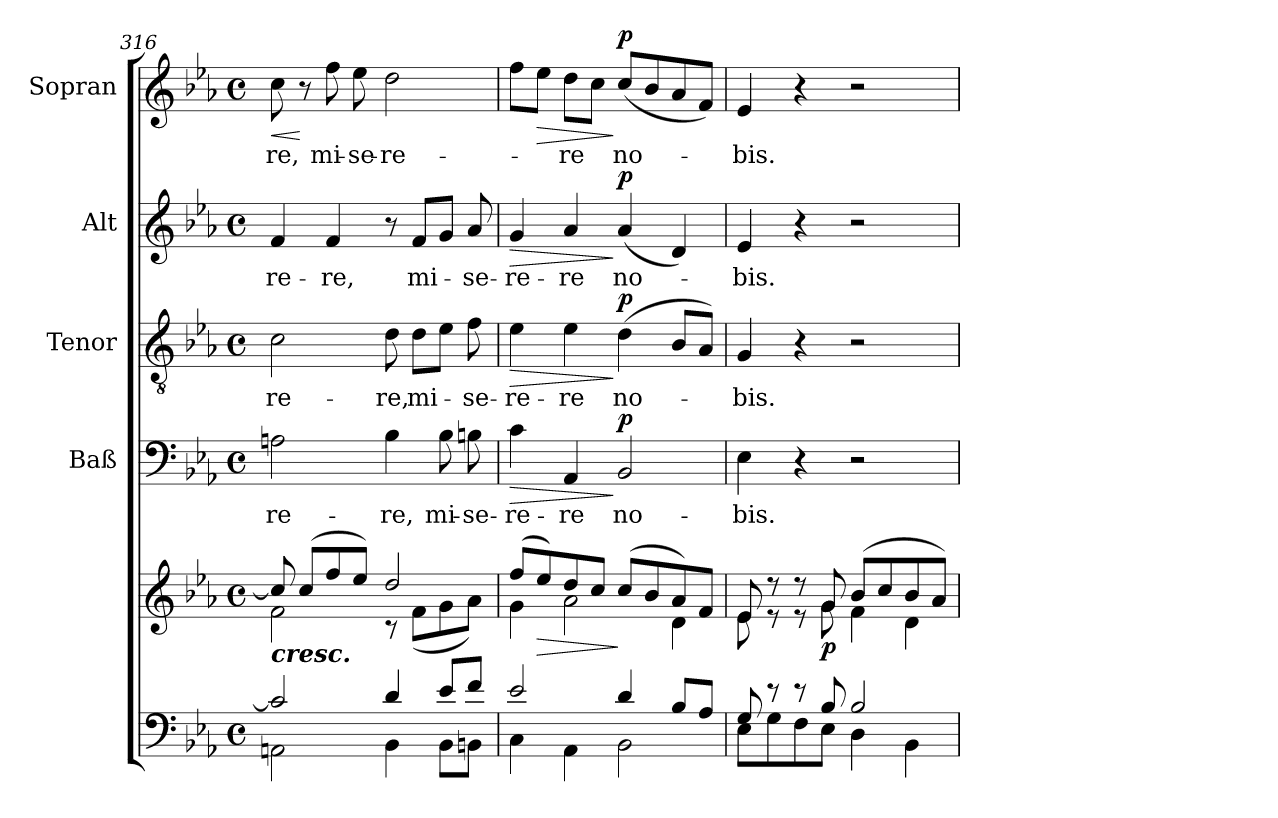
**kern	**kern	**dynam	**kern	**text	**dynam	**kern	**text	**dynam	**kern	**text	**dynam	**kern	**text	**dynam
*part5	*part5	*part5	*part4	*part4	*part4	*part3	*part3	*part3	*part2	*part2	*part2	*part1	*part1	*part1
*staff6	*staff5	*staff5/6	*staff4	*staff4	*staff4	*staff3	*staff3	*staff3	*staff2	*staff2	*staff2	*staff1	*staff1	*staff1
*	*	*	*I"Baß	*	*	*I"Tenor	*	*	*I"Alt	*	*	*I"Sopran	*	*
*	*	*	*I'Baß	*	*	*I'Ten	*	*	*I'Alt	*	*	*I'Sop	*	*
*clefF4	*clefG2	*	*clefF4	*	*	*clefGv2	*	*	*clefG2	*	*	*clefG2	*	*
*k[b-e-a-]	*k[b-e-a-]	*	*k[b-e-a-]	*	*	*k[b-e-a-]	*	*	*k[b-e-a-]	*	*	*k[b-e-a-]	*	*
*E-:	*E-:	*	*E-:	*	*	*E-:	*	*	*E-:	*	*	*E-:	*	*
*M4/4	*M4/4	*	*M4/4	*	*	*M4/4	*	*	*M4/4	*	*	*M4/4	*	*
*met(c)	*met(c)	*	*met(c)	*	*	*met(c)	*	*	*met(c)	*	*	*met(c)	*	*
=316	=316	=316	=316	=316	=316	=316	=316	=316	=316	=316	=316	=316	=316	=316
*^	*^	*	*	*	*	*	*	*	*	*	*	*	*	*
!	!	!LO:TX:b:Bi:t=cresc.	!	!	!	!	!	!	!	!	!	!	!	!	!	!
!	!	!	!	!	!	!LO:LY:b	!	!	!LO:LY:b	!	!	!LO:LY:b	!	!	!LO:LY:b	!LO:HP:b
2c/]	2AAn\	8cc/]	2f\	.	2An\	-re-	.	2c\	-re-	.	4f/	-re-	.	8cc\	-re,	<
.	.	(<8cc/L	.	.	.	.	.	.	.	.	.	.	.	8r	.	[
!	!	!	!	!	!	!	!	!	!	!	!	!LO:LY:b	!	!	!LO:LY:b	!
.	.	8ff/	.	.	.	.	.	.	.	.	4f/	-re,	.	8ff\	mi-	.
!	!	!	!	!	!	!	!	!	!	!	!	!	!	!	!LO:LY:b	!
.	.	8ee-/J)	.	.	.	.	.	.	.	.	.	.	.	8ee-\	-se-	.
!	!	!	!	!	!	!LO:LY:b	!	!	!LO:LY:b	!	!	!	!	!	!LO:LY:b	!
4d/	4BB-\	2dd/	8rc	.	4B-\	-re,	.	8d\	-re,	.	8r	.	.	2dd\	-re-	.
!	!	!	!	!	!	!	!	!	!LO:LY:b	!	!	!LO:LY:b	!	!	!	!
.	.	.	(>8f\L	.	.	.	.	8d\L	mi-	.	8f/L	mi-	.	.	.	.
!	!	!	!	!	!	!LO:LY:b	!	!	!	!	!	!	!	!	!	!
8e-/L	8BB-\L	.	8g\	.	8B-\	mi-	.	8e-\J	.	.	8g/J	.	.	.	.	.
!	!	!	!	!	!	!LO:LY:b	!	!	!LO:LY:b	!	!	!LO:LY:b	!	!	!	!
8f/J	8BBn\J	.	8a-\J)	.	8Bn\	-se-	.	8f\	-se-	.	8a-/	-se-	.	.	.	.
=317	=317	=317	=317	=317	=317	=317	=317	=317	=317	=317	=317	=317	=317	=317	=317	=317
!	!	!	!	!	!	!LO:LY:b	!LO:HP:b	!	!LO:LY:b	!LO:HP:b	!	!LO:LY:b	!LO:HP:b	!	!	!
2e-/	4C\	(<8ff/L	4g\	.	4c\	-re-	>	4e-\	-re-	>	4g/	-re-	>	8ff\L	.	.
!	!	!	!	!LO:HP:b	!	!	!	!	!	!	!	!	!	!	!	!LO:HP:b
.	.	8ee-/)	.	>	.	.	.	.	.	.	.	.	.	8ee-\J	.	>
!	!	!	!	!	!	!LO:LY:b	!	!	!LO:LY:b	!	!	!LO:LY:b	!	!	!LO:LY:b	!
.	4AA-\	8dd/	2a-\	.	4AA-/	-re	.	4e-\	-re	.	4a-/	-re	.	8dd\L	-re	.
.	.	8cc/J	.	.	.	.	.	.	.	.	.	.	.	8cc\J	.	.
!	!	!	!	!	!	!LO:LY:b	!LO:DY:n=1:a	!	!LO:LY:b	!LO:DY:n=1:a	!	!LO:LY:b	!LO:DY:n=1:a	!	!LO:LY:b	!LO:DY:n=1:b
4d/	2BB-\	(<8cc/L	.	]	2BB-/	no-	] p	(<4d\	no-	] p	(<4a-/	no-	] p	(<8cc/L	no-	] p
.	.	8b-/	.	.	.	.	.	.	.	.	.	.	.	8b-/	.	.
8B-/L	.	8a-/)	4d\	.	.	.	.	8B-/L	.	.	4d/)	.	.	8a-/	.	.
8A-/J	.	8f/J	.	.	.	.	.	8A-/J)	.	.	.	.	.	8f/J)	.	.
=318	=318	=318	=318	=318	=318	=318	=318	=318	=318	=318	=318	=318	=318	=318	=318	=318
!	!	!	!	!	!	!LO:LY:b	!	!	!LO:LY:b	!	!	!LO:LY:b	!	!	!LO:LY:b	!
8G/	8E-\L	8e-/	8e-\	.	4E-\	-bis.	.	4G/	-bis.	.	4e-/	-bis.	.	4e-/	-bis.	.
8rd	8G\	8r	8r	.	.	.	.	.	.	.	.	.	.	.	.	.
8rd	8F\	8r	8r	.	4r	.	.	4r	.	.	4r	.	.	4r	.	.
!	!	!	!	!LO:DY:b	!	!	!	!	!	!	!	!	!	!	!	!
8B-/	8E-\J	8g/	8g\	p	.	.	.	.	.	.	.	.	.	.	.	.
2B-/	4D\	(<8b-/L	4f\	.	2r	.	.	2r	.	.	2r	.	.	2r	.	.
.	.	8cc/	.	.	.	.	.	.	.	.	.	.	.	.	.	.
.	4BB-\	8b-/	4d\	.	.	.	.	.	.	.	.	.	.	.	.	.
.	.	8a-/J)	.	.	.	.	.	.	.	.	.	.	.	.	.	.
*v	*v	*	*	*	*	*	*	*	*	*	*	*	*	*	*	*
*	*v	*v	*	*	*	*	*	*	*	*	*	*	*	*	*
=	=	=	=	=	=	=	=	=	=	=	=	=	=	=
*-	*-	*-	*-	*-	*-	*-	*-	*-	*-	*-	*-	*-	*-	*-
